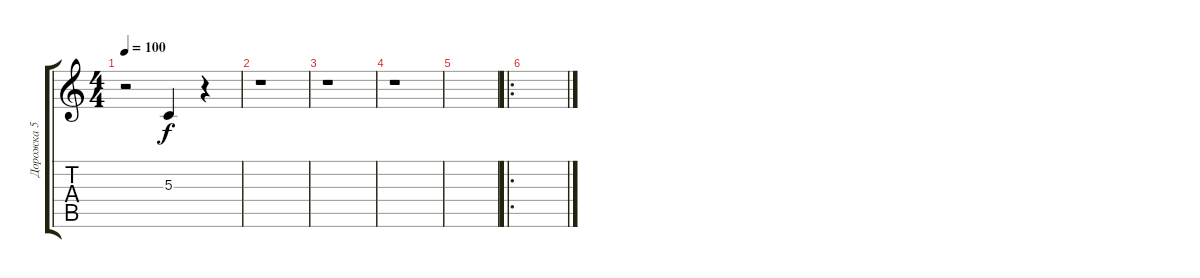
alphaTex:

\track ("Дорожка 5" "Дорожка 5") {instrument fx7echoes}
\staff {score tabs}
\tuning (E4 B3 G3 D3 A2 E2) {hide}
\ts (4 4)
\tempo 100
\clef g2
\ks c
r.2{dy f} 5.3.4 r.4 |
r.1 |
r.1 |
r.1 |
|
\ro
